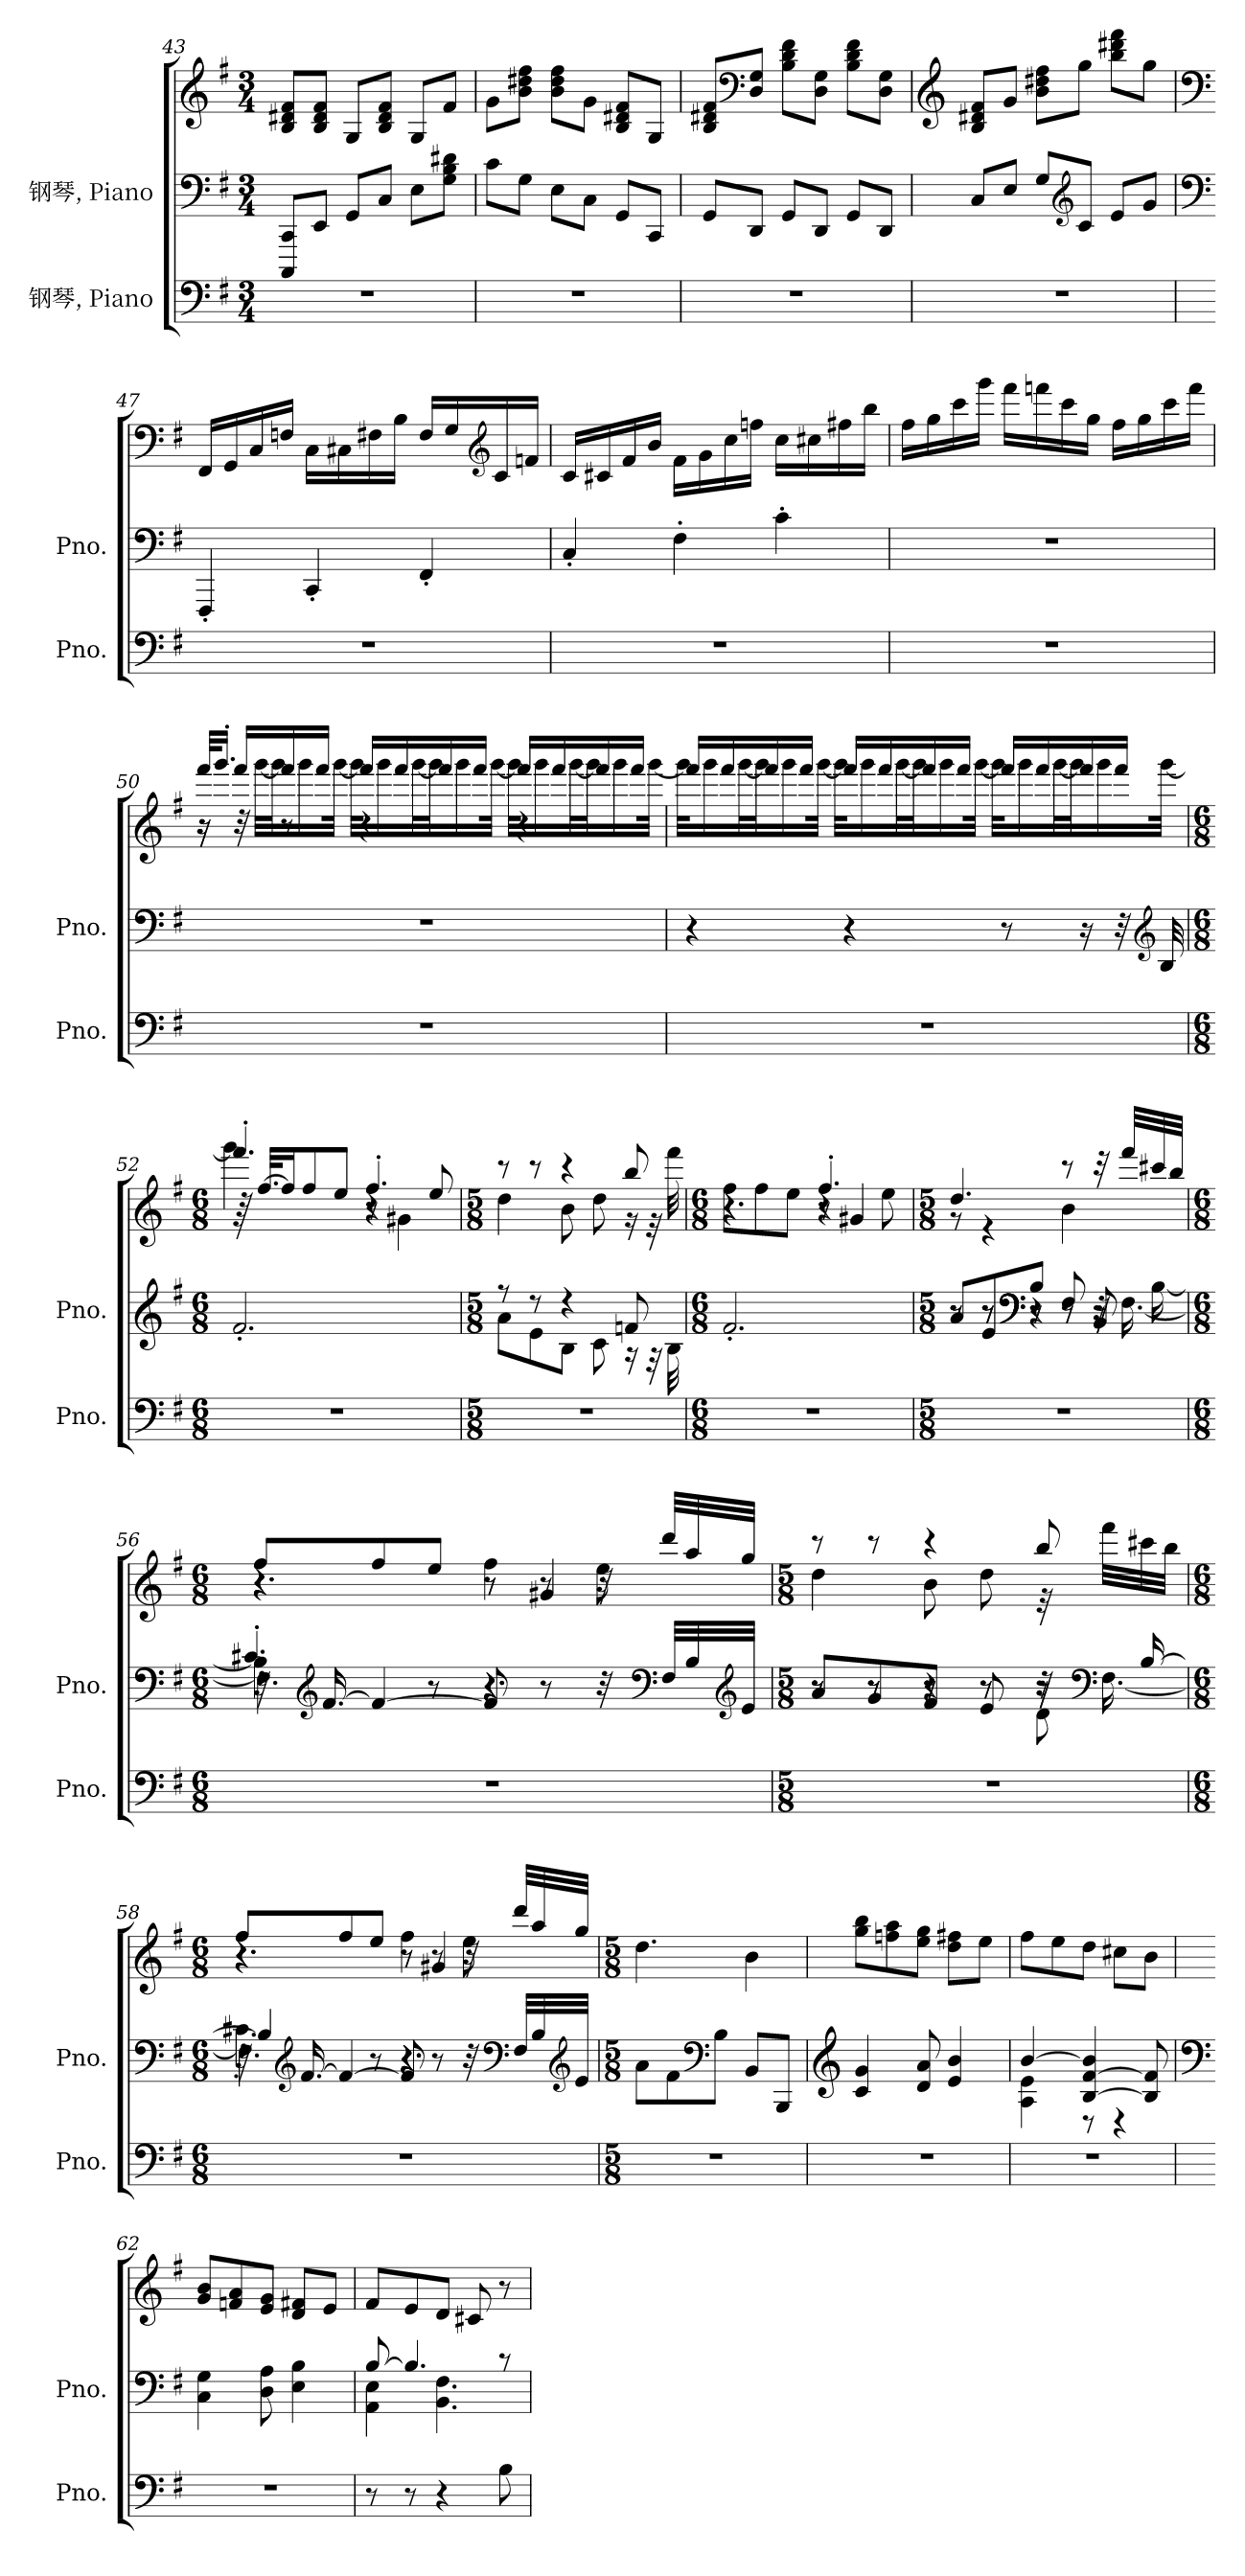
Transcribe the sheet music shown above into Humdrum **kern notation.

**kern	**kern	**kern
*part2	*part1	*part1
*staff3	*staff2	*staff1
*I"钢琴, Piano	*I"钢琴, Piano	*
*I'Pno.	*I'Pno.	*
*clefF4	*clefF4	*clefG2
*k[f#]	*k[f#]	*k[f#]
*M3/4	*M3/4	*M3/4
=43	=43	=43
2.r	8CCC/ 8CC/L	8B/ 8d#X/ 8f#/L
.	8EE/J	8B/ 8d#/ 8f#/J
.	8GG/L	8G/L
.	8C/J	8B/ 8d#/ 8f#/J
.	8E\L	8G/L
.	8G\ 8B\ 8d#X\J	8f#/J
=44	=44	=44
2.r	8c\L	8g\L
.	8G\J	8b\ 8dd#X\ 8ff#\J
.	8E\L	8b\ 8dd#\ 8ff#\L
.	8C\J	8g\J
.	8GG/L	8B/ 8d#X/ 8f#/L
.	8CC/J	8G/J
=45	=45	=45
2.r	8GG/L	8B/ 8d#X/ 8f#/L
*	*	*clefF4
.	8DD/J	8D/ 8G/J
.	8GG/L	8B\ 8d#\ 8f#\L
.	8DD/J	8D\ 8G\J
.	8GG/L	8B\ 8d#\ 8f#\L
.	8DD/J	8D\ 8G\J
!!LO:LB:g=z
=46	=46	=46
*	*	*clefG2
2.r	8C/L	8B/ 8d#X/ 8f#/L
.	8E/J	8g/J
.	8G/L	8b\ 8dd#X\ 8ff#\L
*	*clefG2	*
.	8c/J	8gg\J
.	8e/L	8bb\ 8ddd#X\ 8fff#\L
.	8g/J	8gg\J
=47	=47	=47
*	*clefF4	*clefF4
2.r	4FFF#'/	16FF#/LL
.	.	16GG/
.	.	16C/
.	.	16Fn/JJ
.	4CC'/	16C\LL
.	.	16C#X\
.	.	16F#X\
.	.	16B\JJ
.	4FF#'/	16F#/LL
.	.	16G/
*	*	*clefG2
.	.	16c/
.	.	16fn/JJ
!!LO:LB:g=z
=48	=48	=48
2.r	4C'/	16c/LL
.	.	16c#X/
.	.	16f#/
.	.	16b/JJ
.	4F#'\	16f#\LL
.	.	16g\
.	.	16cc\
.	.	16ffn\JJ
.	4c'\	16cc\LL
.	.	16cc#X\
.	.	16ff#X\
.	.	16bb\JJ
=49	=49	=49
2.r	2.r	16ff#\LL
.	.	16gg\
.	.	16ccc\
.	.	16ggg\JJ
.	.	16fff#\LL
.	.	16fffn\
.	.	16ccc\
.	.	16gg\JJ
.	.	16ff#\LL
.	.	16gg\
.	.	16ccc\
.	.	16fff\JJ
!!LO:LB:g=z
=50	=50	=50
*	*	*^
*	*	*	*^
2.r	2.r	16r	16r	32fff#/KLL
.	.	.	.	16.ggg'/JJ
.	.	16fff#/LL	32r	.
.	.	.	[32ggg\LLL	.
.	.	16fff#/	32ggg\J]	8r
.	.	.	16ggg\	.
.	.	16fff#/JJ	.	.
.	.	.	[32ggg\JJk	.
.	.	16fff#/LL	32ggg\KLL]	4r
.	.	.	16ggg\	.
.	.	16fff#/	.	.
.	.	.	[32ggg\L	.
.	.	16fff#/	32ggg\J]	.
.	.	.	16ggg\	.
.	.	16fff#/JJ	.	.
.	.	.	[32ggg\JJk	.
.	.	16fff#/LL	32ggg\KLL]	4r
.	.	.	16ggg\	.
.	.	16fff#/	.	.
.	.	.	[32ggg\L	.
.	.	16fff#/	32ggg\J]	.
.	.	.	16ggg\	.
.	.	16fff#/JJ	.	.
.	.	.	[32ggg\JJk	.
*	*	*	*v	*v
!!LO:PB:g=z
=51	=51	=51	=51
2.r	4r	16fff#/LL	32ggg\KLL]
.	.	.	16ggg\
.	.	16fff#/	.
.	.	.	[32ggg\L
.	.	16fff#/	32ggg\J]
.	.	.	16ggg\
.	.	16fff#/JJ	.
.	.	.	[32ggg\JJk
.	4r	16fff#/LL	32ggg\KLL]
.	.	.	16ggg\
.	.	16fff#/	.
.	.	.	[32ggg\L
.	.	16fff#/	32ggg\J]
.	.	.	16ggg\
.	.	16fff#/JJ	.
.	.	.	[32ggg\JJk
.	8r	16fff#/LL	32ggg\KLL]
.	.	.	16ggg\
.	.	16fff#/	.
.	.	.	[32ggg\L
.	16r	16fff#/	32ggg\J]
.	.	.	16ggg\
.	32r	16fff#/JJ	.
*	*clefG2	*	*
.	32B/	.	[32ggg\JJk
*	*	*v	*v
!!LO:LB:g=z
=52	=52	=52
*M6/8	*M6/8	*M6/8
*	*	*^
*	*	*	*^
2.r	2.f#'/	4.fff#'/	4.ggg\]	64r
.	.	.	.	[32.ff#/KLL
.	.	.	.	16ff#/J]
.	.	.	.	8ff#/
.	.	.	.	8ee/J
.	.	4.ff#'/	8r	4r
.	.	.	4g#X\	.
.	.	.	.	8ee/
*	*	*v	*v	*v
=53	=53	=53
*M5/8	*M5/8	*M5/8
*	*^	*^
8%5r	8r	8a\L	8r	4dd\
.	8r	8e\	8r	.
.	4r	8B\J	4r	8b\
.	.	8c\	.	8dd\
.	8fn/	16r	8bb/	16r
.	.	32r	.	32r
.	.	32B\	.	32fff#\
*	*v	*v	*	*
*	*	*v	*v
=54	=54	=54
*M6/8	*M6/8	*M6/8
*	*	*^
*	*	*	*^
2.r	2.f#'/	4.r	8ff#\L	4.r
.	.	.	8ff#\	.
.	.	.	8ee\J	.
.	.	4.ff#'/	4r	8r
.	.	.	.	4g#X/
.	.	.	8ee\	.
*	*	*v	*v	*v
!!LO:LB:g=z
=55	=55	=55
*M5/8	*M5/8	*M5/8
*	*^	*^
*	*	*^	*	*
*	*	*	*^	*	*
8%5r	8a/L	8r	8r	8r	4.dd/	8r
.	8e/	8r	8r	8r	.	4r
*	*clefF4	*	*	*	*	*
.	8B/J	8r	4r	8r	.	.
.	8F#/	8r	.	8r	8r	4b\
.	8r	16r	8BB/	32r	32r	.
.	.	.	.	[16.F#\	32fff#/LLL	.
.	.	[16B\	.	.	32ccc#X/	.
.	.	.	.	.	32bb/JJJ	.
*	*	*	*	*	*v	*v
=56	=56	=56	=56	=56	=56
*M6/8	*M6/8	*	*	*	*M6/8
*	*	*	*	*	*^
*	*	*	*	*	*	*^
2.r	32r	4B\]	4.c#X'/	4.F#\]	8ff#/L	4.r	4.r
*	*clefG2	*	*	*	*	*	*
.	[16.f#/	.	.	.	.	.	.
.	4f#/_	.	.	.	8ff#/	.	.
.	.	8r	.	.	8ee/J	.	.
.	8f#/]	4.r	4.r	4.r	8r	4ff#\	8r
.	8r	.	.	.	8r	.	4g#X/
.	32r	.	.	.	32r	8ee\	.
*	*clefF4	*	*	*	*	*	*
.	32F#/LLL	.	.	.	32ddd/LLL	.	.
.	32B/	.	.	.	32aa/	.	.
*	*clefG2	*	*	*	*	*	*
.	32e/JJJ	.	.	.	32gg/JJJ	.	.
*	*	*	*	*	*v	*v	*v
!!LO:LB:g=z
=57	=57	=57	=57	=57	=57
*M5/8	*M5/8	*	*	*	*M5/8
*	*	*	*	*	*^
8%5r	8a/L	8r	8r	8r	8r	4dd\
.	8g/	8r	8r	8r	8r	.
.	8f#/J	4r	8r	8r	4r	8b\
.	8e/	.	8r	8r	.	8dd\
.	8r	8d\	16r	32r	8bb/	32r
*	*clefF4	*	*	*	*	*
.	.	.	.	[16.F#\	.	32fff#\LLL
.	.	.	[16B/	.	.	32ccc#X\
.	.	.	.	.	.	32bb\JJJ
*	*	*	*	*	*v	*v
=58	=58	=58	=58	=58	=58
*M6/8	*M6/8	*	*	*	*M6/8
*	*	*	*	*	*^
*	*	*	*	*	*	*^
2.r	32r	4.c#X'\	4B/]	4.F#\]	8ff#/L	4.r	4.r
*	*clefG2	*	*	*	*	*	*
.	[16.f#/	.	.	.	.	.	.
.	4f#/_	.	.	.	8ff#/	.	.
.	.	.	8r	.	8ee/J	.	.
.	8f#/]	4.r	4.r	4.r	8r	4ff#\	8r
.	8r	.	.	.	8r	.	4g#X/
.	32r	.	.	.	32r	8ee\	.
*	*clefF4	*	*	*	*	*	*
.	32F#/LLL	.	.	.	32ddd/LLL	.	.
.	32B/	.	.	.	32aa/	.	.
*	*clefG2	*	*	*	*	*	*
.	32e/JJJ	.	.	.	32gg/JJJ	.	.
*	*v	*v	*v	*v	*	*	*
*	*	*v	*v	*v
=59	=59	=59
*M5/8	*M5/8	*M5/8
8%5r	8a\L	4.dd\
.	8f#\	.
*	*clefF4	*
.	8B\J	.
.	8BB/L	4b\
.	8BBB/J	.
!!LO:PB:g=z
=60	=60	=60
*	*clefG2	*
8%5r	4c/ 4g/	8gg\ 8bb\L
.	.	8ffn\ 8aa\
.	8d/ 8a/	8ee\ 8gg\J
.	4e/ 4b/	8dd\ 8ff#X\L
.	.	8ee\J
=61	=61	=61
*	*^	*
8%5r	[4b/	4A\ 4e\	8ff#\L
.	.	.	8ee\
.	[4B/ [4f#/ 4b/]	8r	8dd\J
.	.	4r	8cc#X\L
.	8B/] 8f#/]	.	8b\J
*	*v	*v	*
=62	=62	=62
*	*clefF4	*
8%5r	4C\ 4G\	8g/ 8b/L
.	.	8fn/ 8a/
.	8D\ 8A\	8e/ 8g/J
.	4E\ 4B\	8d/ 8f#X/L
.	.	8e/J
=63	=63	=63
*	*^	*
8r	[8B/	4AA\ 4E\	8f#/L
8r	4.B/]	.	8e/
4r	.	4.BB\ 4.F#\	8d/J
.	.	.	8c#X/
8B\	8r	.	8r
*	*v	*v	*
=	=	=
*-	*-	*-
